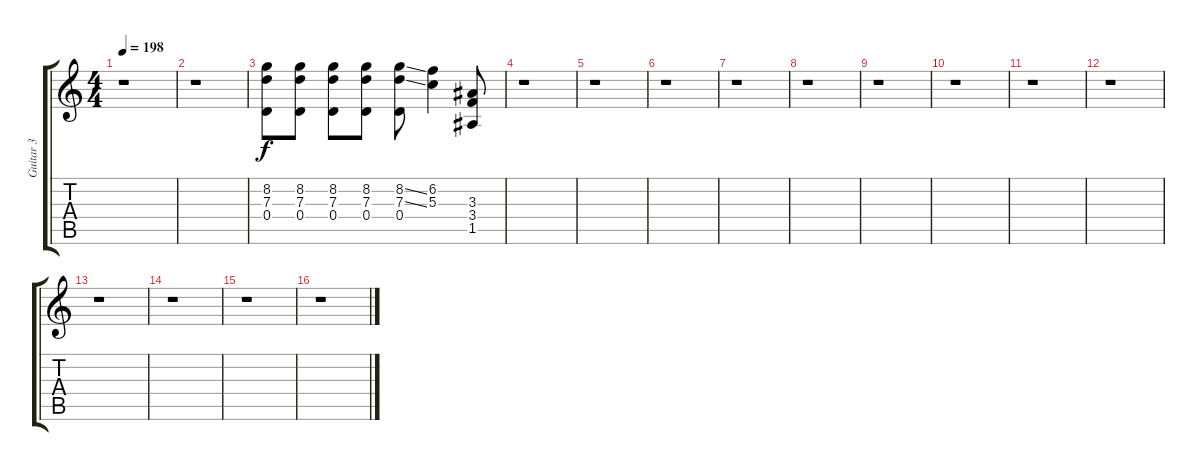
\track ("Guitar 3" "Guitar 3") {instrument overdrivenguitar}
\staff {score tabs}
\tuning (E4 B3 G3 D3 A2 E2) {hide}
\ts (4 4)
\tempo 198
\clef g2
\ks c
r.1{dy f} |
r.1 |
(8.2 7.3 0.4).8 (8.2 7.3 0.4).8 (8.2 7.3 0.4).8 (8.2 7.3 0.4).8 (8.2{ss} 7.3{ss} 0.4).8 (6.2 5.3).4 (3.3 3.4 1.5).8 |
r.1 |
r.1 |
r.1 |
r.1 |
r.1 |
r.1 |
r.1 |
r.1 |
r.1 |
r.1 |
r.1 |
r.1 |
r.1
